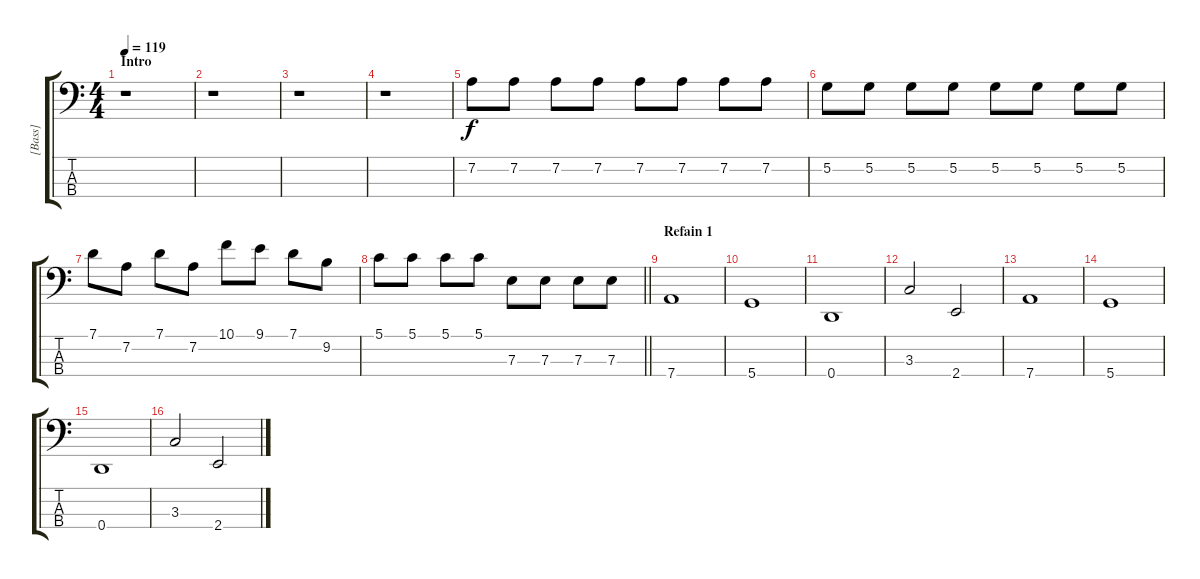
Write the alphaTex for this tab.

\track ("[Bass]" "[Bass]") {instrument electricbasspick}
\staff {score tabs}
\tuning (G2 D2 A1 D1) {hide}
\ts (4 4)
\section ("" "Intro")
\tempo 119
\clef f4
\ks aminor
r.1{dy f instrument electricbasspick} |
\ks c
r.1 |
r.1 |
r.1 |
7.2.8 7.2.8 7.2.8 7.2.8 7.2.8 7.2.8 7.2.8 7.2.8 |
5.2.8 5.2.8 5.2.8 5.2.8 5.2.8 5.2.8 5.2.8 5.2.8 |
7.1.8 7.2.8 7.1.8 7.2.8 10.1.8 9.1.8 7.1.8 9.2.8 |
\barLineRight lightlight
5.1.8 5.1.8 5.1.8 5.1.8 7.3.8 7.3.8 7.3.8 7.3.8 |
\section ("" "Refain 1")
7.4.1 |
5.4.1 |
0.4.1 |
3.3.2 2.4.2 |
7.4.1 |
5.4.1 |
0.4.1 |
3.3.2 2.4.2
